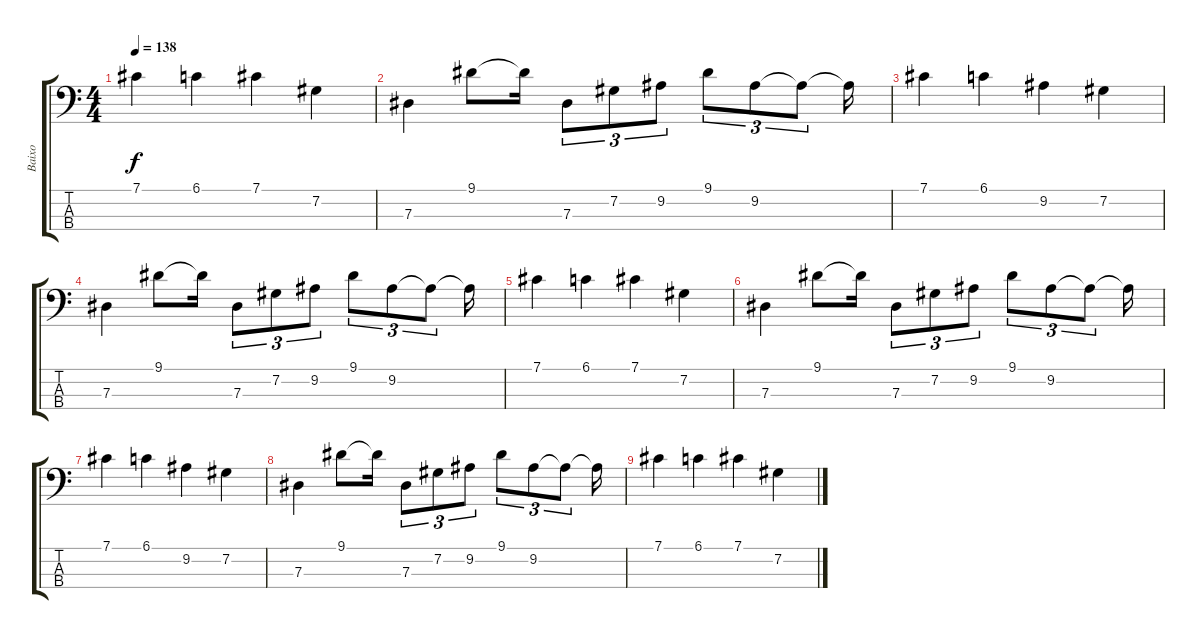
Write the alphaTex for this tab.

\track ("Baixo" "Baixo") {instrument electricbasspick}
\staff {score tabs}
\tuning (Gb2 Db2 Ab1 Eb1) {hide}
\ts (4 4)
\tempo 138
\clef f4
\ks c
7.1.4{dy f} 6.1.4 7.1.4 7.2.4 |
7.3.4 9.1.8 9.1{t}.16 7.3.8{tu (3 2)} 7.2.8{tu (3 2)} 9.2.8{tu (3 2)} 9.1.8{tu (3 2)} 9.2.8{tu (3 2)} 9.2{t}.8{tu (3 2)} 9.2{t}.16 |
7.1.4 6.1.4 9.2.4 7.2.4 |
7.3.4 9.1.8 9.1{t}.16 7.3.8{tu (3 2)} 7.2.8{tu (3 2)} 9.2.8{tu (3 2)} 9.1.8{tu (3 2)} 9.2.8{tu (3 2)} 9.2{t}.8{tu (3 2)} 9.2{t}.16 |
7.1.4 6.1.4 7.1.4 7.2.4 |
7.3.4{volume 0} 9.1.8 9.1{t}.16 7.3.8{tu (3 2)} 7.2.8{tu (3 2)} 9.2.8{tu (3 2)} 9.1.8{tu (3 2)} 9.2.8{tu (3 2)} 9.2{t}.8{tu (3 2)} 9.2{t}.16 |
7.1.4 6.1.4 9.2.4 7.2.4 |
7.3.4 9.1.8 9.1{t}.16 7.3.8{tu (3 2)} 7.2.8{tu (3 2)} 9.2.8{tu (3 2)} 9.1.8{tu (3 2)} 9.2.8{tu (3 2)} 9.2{t}.8{tu (3 2)} 9.2{t}.16 |
7.1.4 6.1.4 7.1.4 7.2.4
